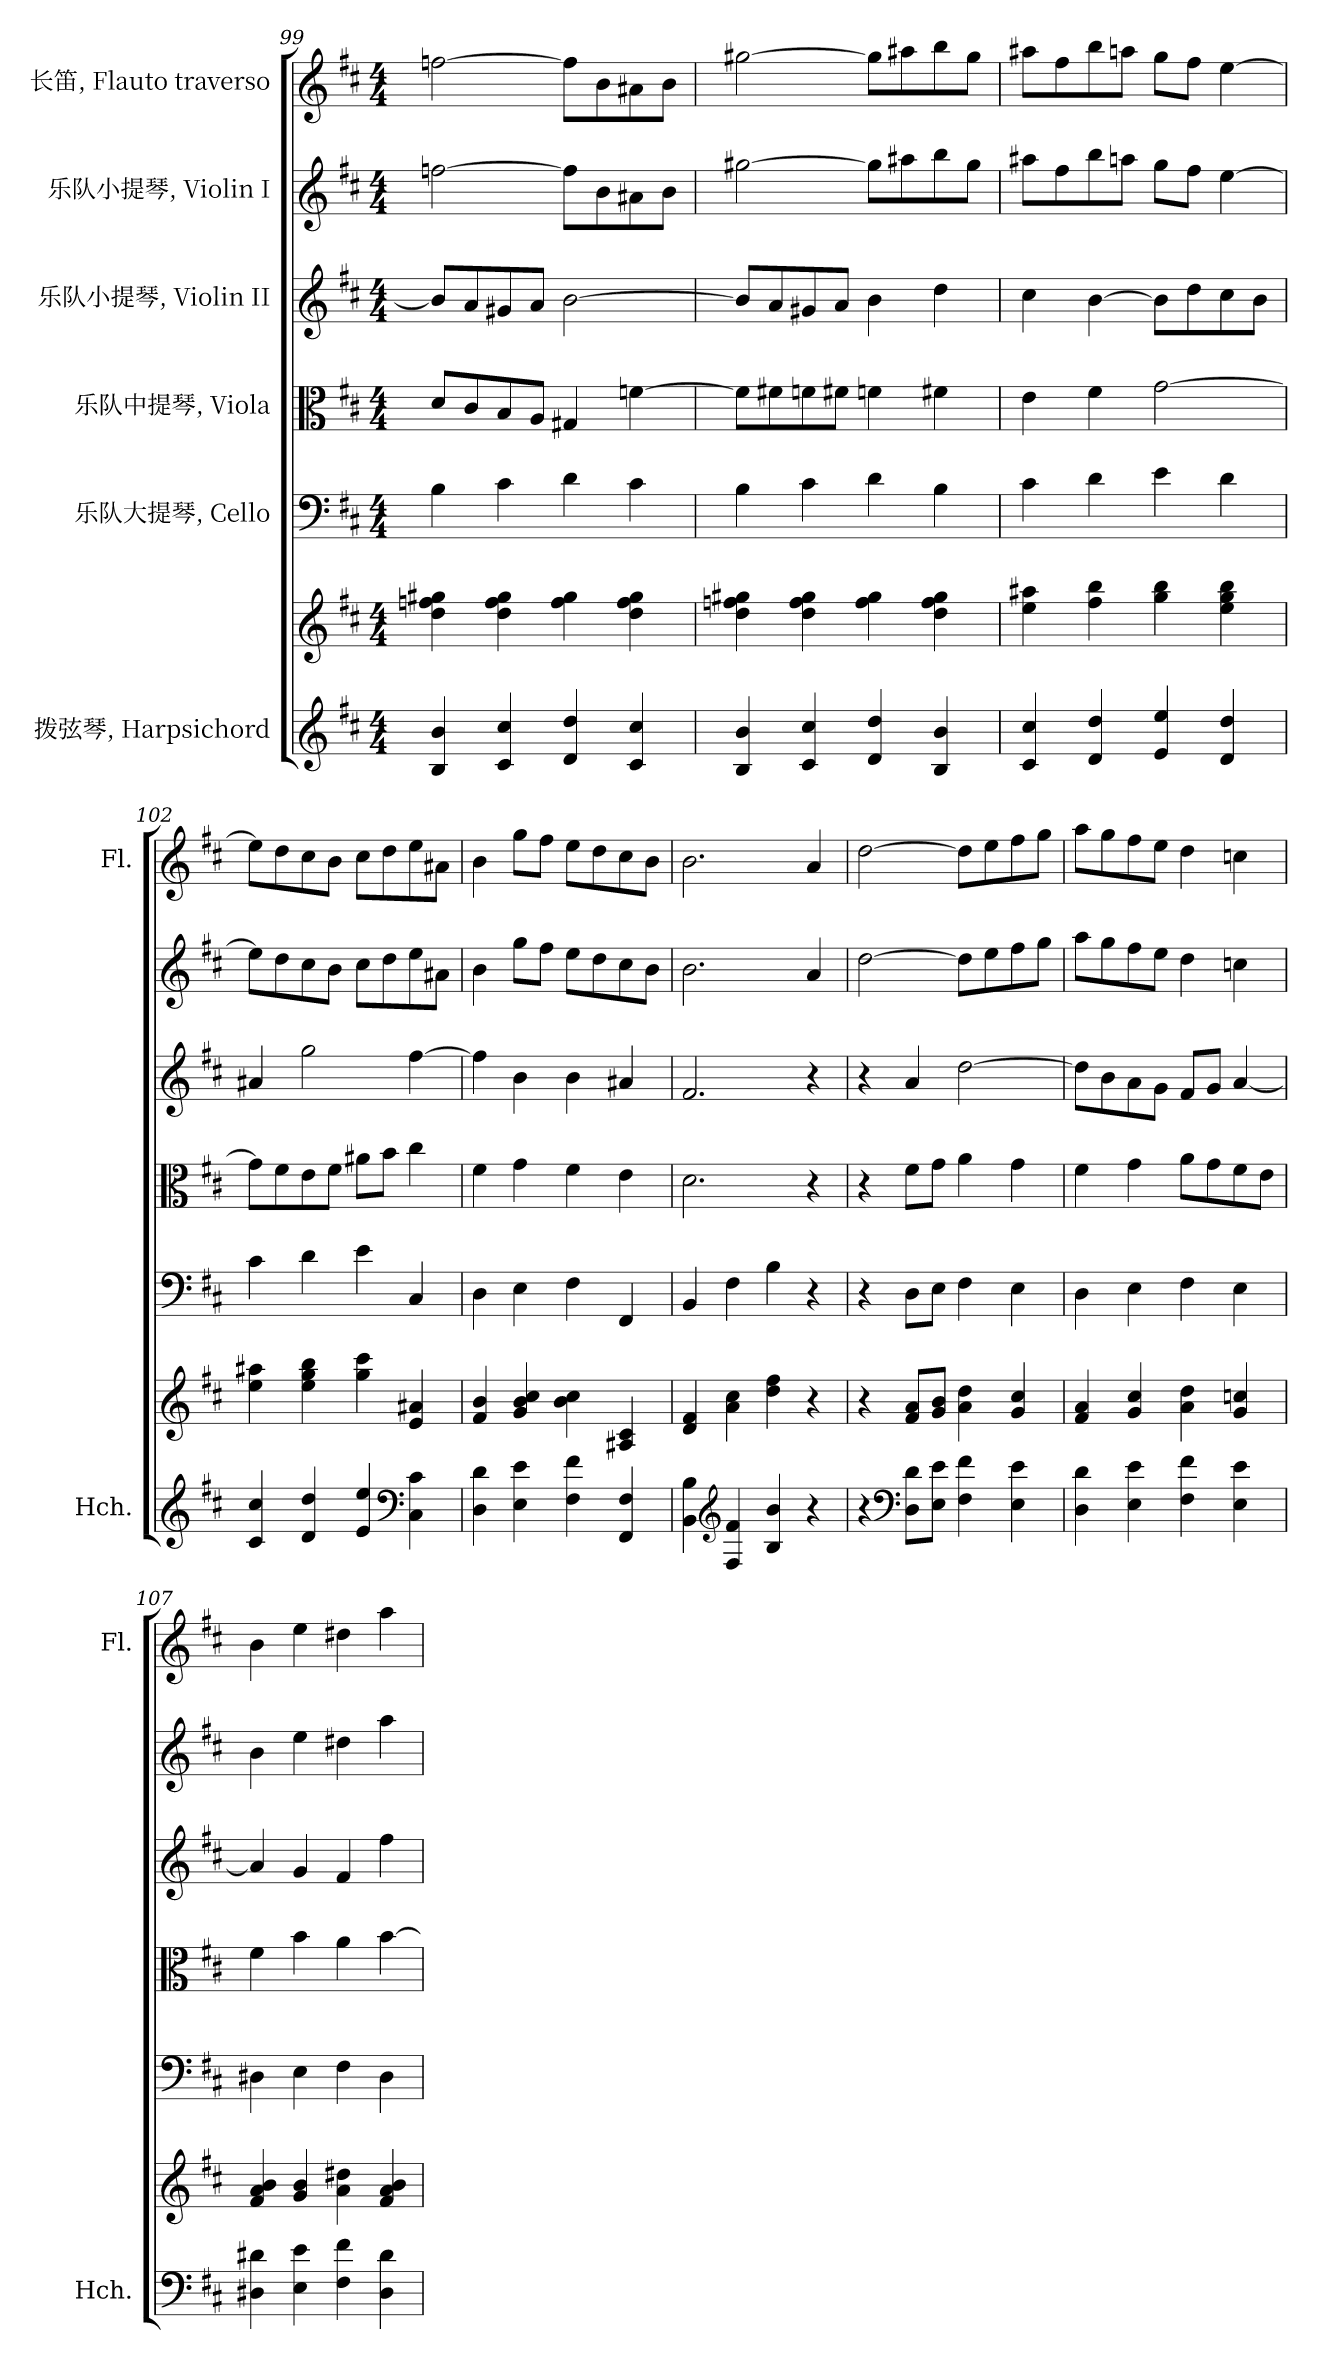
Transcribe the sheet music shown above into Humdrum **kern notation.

**kern	**kern	**kern	**kern	**kern	**kern	**kern
*part6	*part6	*part5	*part4	*part3	*part2	*part1
*staff7	*staff6	*staff5	*staff4	*staff3	*staff2	*staff1
*I"拨弦琴, Harpsichord	*	*I"乐队大提琴, Cello	*I"乐队中提琴, Viola	*I"乐队小提琴, Violin II	*I"乐队小提琴, Violin I	*I"长笛, Flauto traverso
*I'Hch.	*	*	*	*	*	*I'Fl.
*clefG2	*clefG2	*clefF4	*clefC3	*clefG2	*clefG2	*clefG2
*k[f#c#]	*k[f#c#]	*k[f#c#]	*k[f#c#]	*k[f#c#]	*k[f#c#]	*k[f#c#]
*M4/4	*M4/4	*M4/4	*M4/4	*M4/4	*M4/4	*M4/4
=99	=99	=99	=99	=99	=99	=99
4B/ 4b/	4dd\ 4ffn\ 4gg#X\	4B\	8d/L	8b/L]	[2ffn\	[2ffn\
.	.	.	8c#/	8a/	.	.
4c#/ 4cc#/	4dd\ 4ff\ 4gg#\	4c#\	8B/	8g#X/	.	.
.	.	.	8A/J	8a/J	.	.
4d/ 4dd/	4ff\ 4gg#\	4d\	4G#X/	[2b\	8ff\L]	8ff\L]
.	.	.	.	.	8b\	8b\
4c#/ 4cc#/	4dd\ 4ff\ 4gg#\	4c#\	[4fn\	.	8a#X\	8a#X\
.	.	.	.	.	8b\J	8b\J
=100	=100	=100	=100	=100	=100	=100
4B/ 4b/	4dd\ 4ffn\ 4gg#X\	4B\	8f\L]	8b/L]	[2gg#X\	[2gg#X\
.	.	.	8f#X\	8a/	.	.
4c#/ 4cc#/	4dd\ 4ff\ 4gg#\	4c#\	8fn\	8g#X/	.	.
.	.	.	8f#X\J	8a/J	.	.
4d/ 4dd/	4ff\ 4gg#\	4d\	4fn\	4b\	8gg#\L]	8gg#\L]
.	.	.	.	.	8aa#X\	8aa#X\
4B/ 4b/	4dd\ 4ff\ 4gg#\	4B\	4f#X\	4dd\	8bb\	8bb\
.	.	.	.	.	8gg#\J	8gg#\J
!!LO:PB:g=z
=101	=101	=101	=101	=101	=101	=101
4c#/ 4cc#/	4ee\ 4aa#X\	4c#\	4e\	4cc#\	8aa#X\L	8aa#X\L
.	.	.	.	.	8ff#\	8ff#\
4d/ 4dd/	4ff#\ 4bb\	4d\	4f#\	[4b\	8bb\	8bb\
.	.	.	.	.	8aan\J	8aan\J
4e/ 4ee/	4gg\ 4bb\	4e\	[2g\	8b\L]	8gg\L	8gg\L
.	.	.	.	8dd\	8ff#\J	8ff#\J
4d/ 4dd/	4ee\ 4gg\ 4bb\	4d\	.	8cc#\	[4ee\	[4ee\
.	.	.	.	8b\J	.	.
=102	=102	=102	=102	=102	=102	=102
4c#/ 4cc#/	4ee\ 4aa#X\	4c#\	8g\L]	4a#X/	8ee\L]	8ee\L]
.	.	.	8f#\	.	8dd\	8dd\
4d/ 4dd/	4ee\ 4gg\ 4bb\	4d\	8e\	2gg\	8cc#\	8cc#\
.	.	.	8f#\J	.	8b\J	8b\J
4e/ 4ee/	4gg\ 4ccc#\	4e\	8a#X\L	.	8cc#\L	8cc#\L
.	.	.	8b\J	.	8dd\	8dd\
*clefF4	*	*	*	*	*	*
4C#\ 4c#\	4e/ 4a#X/	4C#/	4cc#\	[4ff#\	8ee\	8ee\
.	.	.	.	.	8a#X\J	8a#X\J
=103	=103	=103	=103	=103	=103	=103
4D\ 4d\	4f#/ 4b/	4D\	4f#\	4ff#\]	4b\	4b\
4E\ 4e\	4g/ 4b/ 4cc#/	4E\	4g\	4b\	8gg\L	8gg\L
.	.	.	.	.	8ff#\J	8ff#\J
4F#\ 4f#\	4b\ 4cc#\	4F#\	4f#\	4b\	8ee\L	8ee\L
.	.	.	.	.	8dd\	8dd\
4FF#/ 4F#/	4A#X/ 4c#/	4FF#/	4e\	4a#X/	8cc#\	8cc#\
.	.	.	.	.	8b\J	8b\J
=104	=104	=104	=104	=104	=104	=104
4BB\ 4B\	4d/ 4f#/	4BB/	2.d\	2.f#/	2.b\	2.b\
*clefG2	*	*	*	*	*	*
4F#/ 4f#/	4a\ 4cc#\	4F#\	.	.	.	.
4B/ 4b/	4dd\ 4ff#\	4B\	.	.	.	.
4r	4r	4r	4r	4r	4a/	4a/
!!LO:PB:g=z
=105	=105	=105	=105	=105	=105	=105
4r	4r	4r	4r	4r	[2dd\	[2dd\
*clefF4	*	*	*	*	*	*
8D\ 8d\L	8f#/ 8a/L	8D\L	8f#\L	4a/	.	.
8E\ 8e\J	8g/ 8b/J	8E\J	8g\J	.	.	.
4F#\ 4f#\	4a\ 4dd\	4F#\	4a\	[2dd\	8dd\L]	8dd\L]
.	.	.	.	.	8ee\	8ee\
4E\ 4e\	4g/ 4cc#/	4E\	4g\	.	8ff#\	8ff#\
.	.	.	.	.	8gg\J	8gg\J
=106	=106	=106	=106	=106	=106	=106
4D\ 4d\	4f#/ 4a/	4D\	4f#\	8dd\L]	8aa\L	8aa\L
.	.	.	.	8b\	8gg\	8gg\
4E\ 4e\	4g/ 4cc#/	4E\	4g\	8a\	8ff#\	8ff#\
.	.	.	.	8g\J	8ee\J	8ee\J
4F#\ 4f#\	4a\ 4dd\	4F#\	8a\L	8f#/L	4dd\	4dd\
.	.	.	8g\	8g/J	.	.
4E\ 4e\	4g/ 4ccn/	4E\	8f#\	[4a/	4ccn\	4ccn\
.	.	.	8e\J	.	.	.
=107	=107	=107	=107	=107	=107	=107
4D#X\ 4d#X\	4f#/ 4a/ 4b/	4D#X\	4f#\	4a/]	4b\	4b\
4E\ 4e\	4g/ 4b/	4E\	4b\	4g/	4ee\	4ee\
4F#\ 4f#\	4a\ 4dd#X\	4F#\	4a\	4f#/	4dd#X\	4dd#X\
4D#\ 4d#\	4f#/ 4a/ 4b/	4D#\	[4b\	4ff#\	4aa\	4aa\
=	=	=	=	=	=	=
*-	*-	*-	*-	*-	*-	*-
